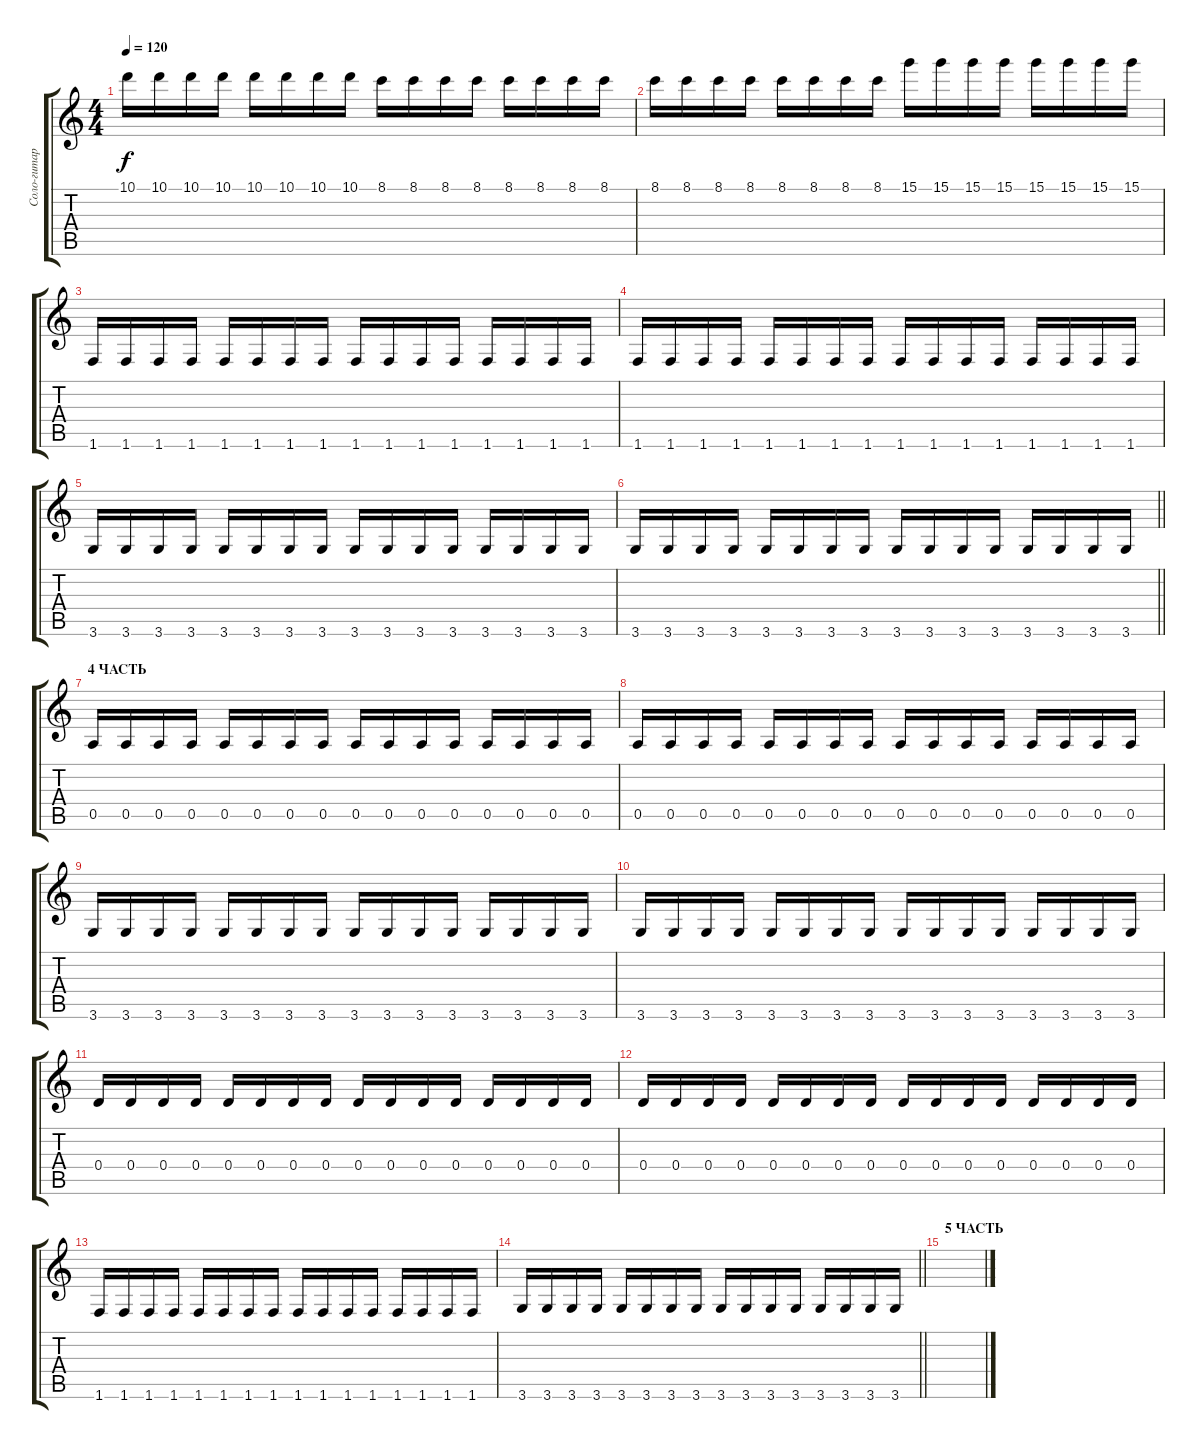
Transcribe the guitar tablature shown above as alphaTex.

\track ("Соло-гитара" "Соло-гитар") {instrument overdrivenguitar}
\staff {score tabs}
\tuning (E4 B3 G3 D3 A2 E2) {hide}
\ts (4 4)
\tempo 120
\clef g2
\ks c
10.1.16{dy f} 10.1.16 10.1.16 10.1.16 10.1.16 10.1.16 10.1.16 10.1.16 8.1.16 8.1.16 8.1.16 8.1.16 8.1.16 8.1.16 8.1.16 8.1.16 |
8.1.16 8.1.16 8.1.16 8.1.16 8.1.16 8.1.16 8.1.16 8.1.16 15.1.16 15.1.16 15.1.16 15.1.16 15.1.16 15.1.16 15.1.16 15.1.16 |
1.6.16 1.6.16 1.6.16 1.6.16 1.6.16 1.6.16 1.6.16 1.6.16 1.6.16 1.6.16 1.6.16 1.6.16 1.6.16 1.6.16 1.6.16 1.6.16 |
1.6.16 1.6.16 1.6.16 1.6.16 1.6.16 1.6.16 1.6.16 1.6.16 1.6.16 1.6.16 1.6.16 1.6.16 1.6.16 1.6.16 1.6.16 1.6.16 |
3.6.16 3.6.16 3.6.16 3.6.16 3.6.16 3.6.16 3.6.16 3.6.16 3.6.16 3.6.16 3.6.16 3.6.16 3.6.16 3.6.16 3.6.16 3.6.16 |
\barLineRight lightlight
3.6.16 3.6.16 3.6.16 3.6.16 3.6.16 3.6.16 3.6.16 3.6.16 3.6.16 3.6.16 3.6.16 3.6.16 3.6.16 3.6.16 3.6.16 3.6.16 |
\section ("" "4 ЧАСТЬ")
0.5.16 0.5.16 0.5.16 0.5.16 0.5.16 0.5.16 0.5.16 0.5.16 0.5.16 0.5.16 0.5.16 0.5.16 0.5.16 0.5.16 0.5.16 0.5.16 |
0.5.16 0.5.16 0.5.16 0.5.16 0.5.16 0.5.16 0.5.16 0.5.16 0.5.16 0.5.16 0.5.16 0.5.16 0.5.16 0.5.16 0.5.16 0.5.16 |
3.6.16 3.6.16 3.6.16 3.6.16 3.6.16 3.6.16 3.6.16 3.6.16 3.6.16 3.6.16 3.6.16 3.6.16 3.6.16 3.6.16 3.6.16 3.6.16 |
3.6.16 3.6.16 3.6.16 3.6.16 3.6.16 3.6.16 3.6.16 3.6.16 3.6.16 3.6.16 3.6.16 3.6.16 3.6.16 3.6.16 3.6.16 3.6.16 |
0.4.16 0.4.16 0.4.16 0.4.16 0.4.16 0.4.16 0.4.16 0.4.16 0.4.16 0.4.16 0.4.16 0.4.16 0.4.16 0.4.16 0.4.16 0.4.16 |
0.4.16 0.4.16 0.4.16 0.4.16 0.4.16 0.4.16 0.4.16 0.4.16 0.4.16 0.4.16 0.4.16 0.4.16 0.4.16 0.4.16 0.4.16 0.4.16 |
1.6.16 1.6.16 1.6.16 1.6.16 1.6.16 1.6.16 1.6.16 1.6.16 1.6.16 1.6.16 1.6.16 1.6.16 1.6.16 1.6.16 1.6.16 1.6.16 |
\barLineRight lightlight
3.6.16 3.6.16 3.6.16 3.6.16 3.6.16 3.6.16 3.6.16 3.6.16 3.6.16 3.6.16 3.6.16 3.6.16 3.6.16 3.6.16 3.6.16 3.6.16 |
\section ("" "5 ЧАСТЬ")
